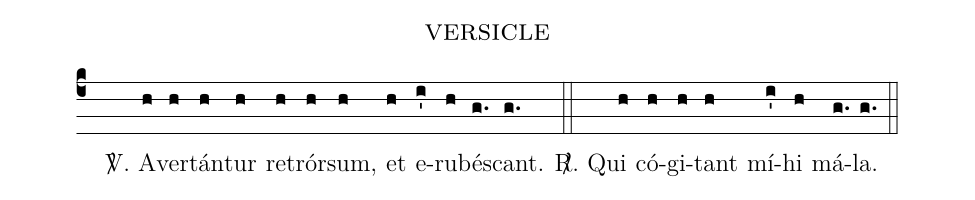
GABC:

name: versicle;
%%
(c4)()() <v>\Vbar</v>. {A}(h)ver(h)tán(h)tur(h) re(h)trór(h)sum,(h) et(h) e(i')ru(h)bés(g.)cant.(g.) (::)
<v>\Rbar</v>. Qu{i}(h) có(h)gi(h)tant(h) mí(i')hi(h) má(g.)la.(g.) (::)
